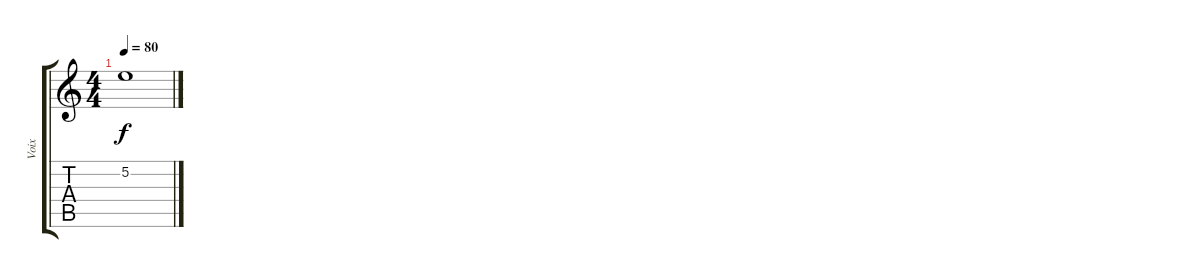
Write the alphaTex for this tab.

\track ("Voix" "Voix") {instrument electricguitarjazz}
\staff {score tabs}
\tuning (E4 B3 G3 D3 A2 E2) {hide}
\ts (4 4)
\tempo 80
\clef g2
\ks c
5.2{t}.1{dy f}
